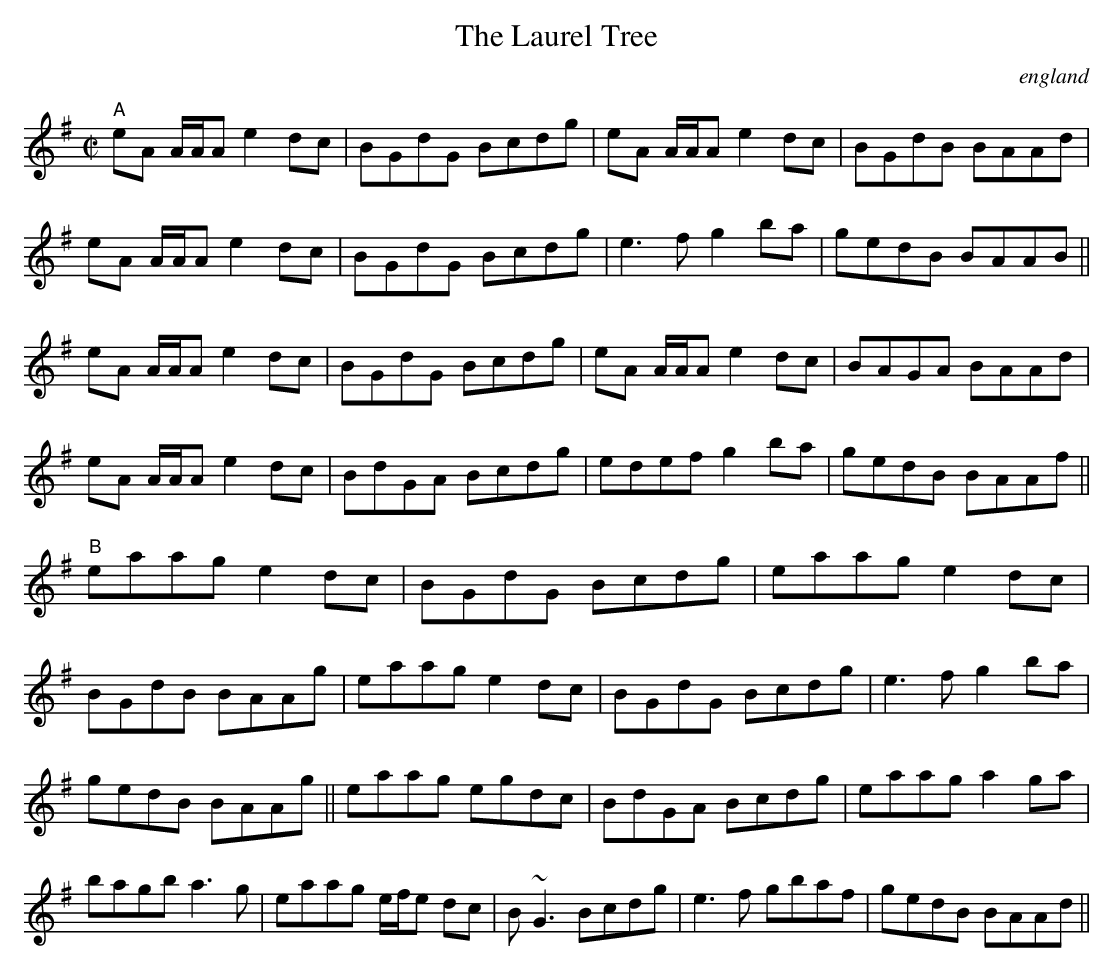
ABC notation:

X:1
T:Laurel Tree, The
O:england
M:C|
K:G
"A"eA A/2A/2A e2dc|BGdG Bcdg|eA A/2A/2A e2dc|BGdB BAAd|\
eA A/2A/2A e2dc|BGdG Bcdg|e3f g2 ba|gedB BAAB||\
eA A/2A/2A e2dc|BGdG Bcdg|eA A/2A/2A e2dc|BAGA BAAd|\
eA A/2A/2A e2dc|BdGA Bcdg|edef g2ba|gedB BAAf||\
"B"eaag e2dc|BGdG Bcdg|eaag e2dc|BGdB BAAg|\
eaag e2dc|BGdG Bcdg|e3f g2ba|gedB BAAg||\
eaag egdc|BdGA Bcdg|eaag a2ga|bagb a3g|\
eaag e/2f/2e dc|B~G3 Bcdg|e3f gbaf|gedB BAAd||
